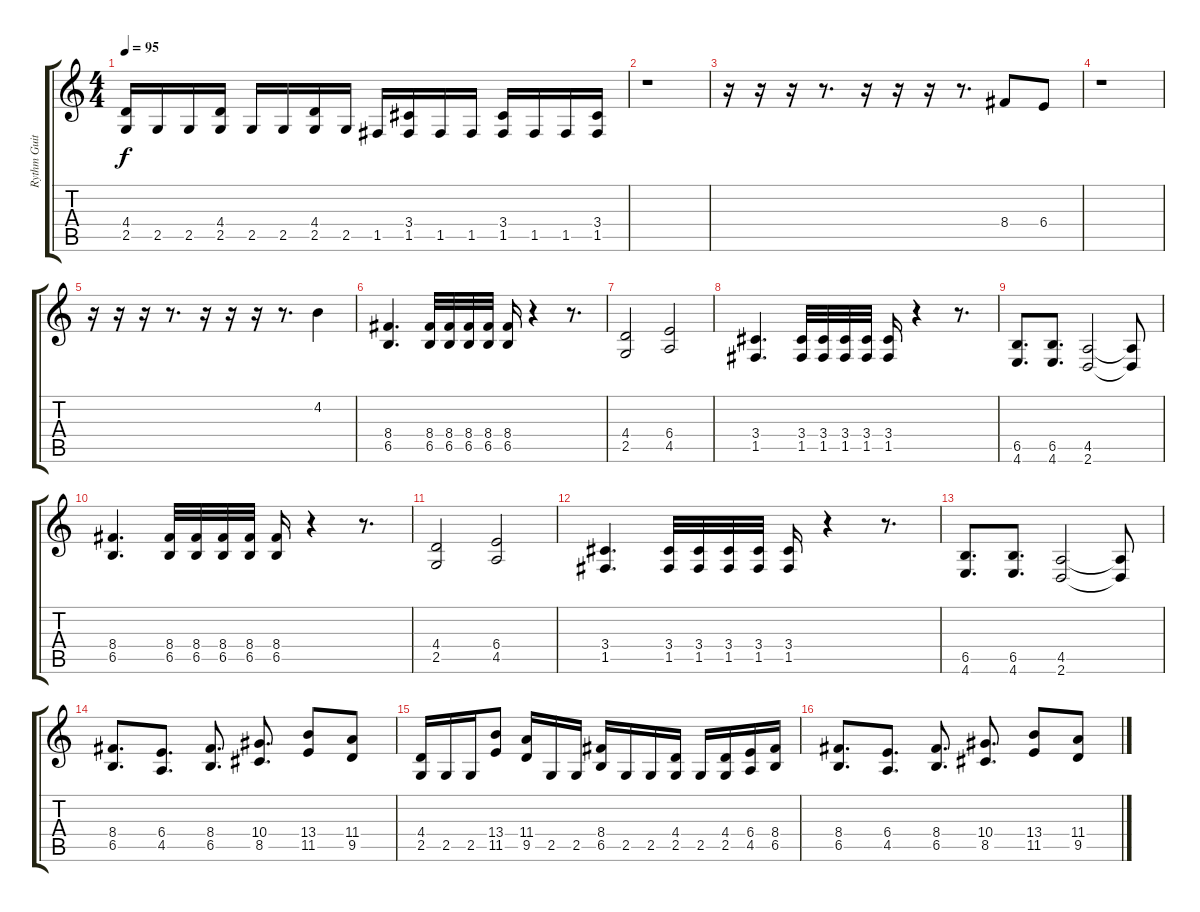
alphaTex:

\track ("Rythm Guitar" "Rythm Guit") {instrument distortionguitar}
\staff {score tabs}
\tuning (C4 G3 Eb3 Bb2 F2 C2) {hide}
\ts (4 4)
\tempo 95
\clef g2
\ks c
(4.4 2.5).16{dy f} 2.5.16 2.5.16 (4.4 2.5).16 2.5.16 2.5.16 (4.4 2.5).16 2.5.16 1.5.16 (3.4 1.5).16 1.5.16 1.5.16 (3.4 1.5).16 1.5.16 1.5.16 (3.4 1.5).16 |
r.1 |
r.16 r.16 r.16 r.8{d} r.16 r.16 r.16 r.8{d} 8.4.8 6.4.8 |
r.1 |
r.16 r.16 r.16 r.8{d} r.16 r.16 r.16 r.8{d} 4.2.4 |
(8.4 6.5).4{d} (8.4 6.5).32 (8.4 6.5).32 (8.4 6.5).32 (8.4 6.5).32 (8.4 6.5).16 r.4 r.8{d} |
(4.4 2.5).2 (6.4 4.5).2 |
(3.4 1.5).4{d} (3.4 1.5).32 (3.4 1.5).32 (3.4 1.5).32 (3.4 1.5).32 (3.4 1.5).16 r.4 r.8{d} |
(6.5 4.6).8{d} (6.5 4.6).8{d} (4.5 2.6).2 (4.5{t} 2.6{t}).8 |
(8.4 6.5).4{d} (8.4 6.5).32 (8.4 6.5).32 (8.4 6.5).32 (8.4 6.5).32 (8.4 6.5).16 r.4 r.8{d} |
(4.4 2.5).2 (6.4 4.5).2 |
(3.4 1.5).4{d} (3.4 1.5).32 (3.4 1.5).32 (3.4 1.5).32 (3.4 1.5).32 (3.4 1.5).16 r.4 r.8{d} |
(6.5 4.6).8{d} (6.5 4.6).8{d} (4.5 2.6).2 (4.5{t} 2.6{t}).8 |
(8.4 6.5).8{d} (6.4 4.5).8{d} (8.4 6.5).8{d} (10.4 8.5).8{d} (13.4 11.5).8 (11.4 9.5).8 |
(4.4 2.5).16 2.5.16 2.5.16 (13.4 11.5).8 (11.4 9.5).16 2.5.16 2.5.16 (8.4 6.5).16 2.5.16 2.5.16 (4.4 2.5).16 2.5.16 (4.4 2.5).16 (6.4 4.5).16 (8.4 6.5).16 |
(8.4 6.5).8{d} (6.4 4.5).8{d} (8.4 6.5).8{d} (10.4 8.5).8{d} (13.4 11.5).8 (11.4 9.5).8
